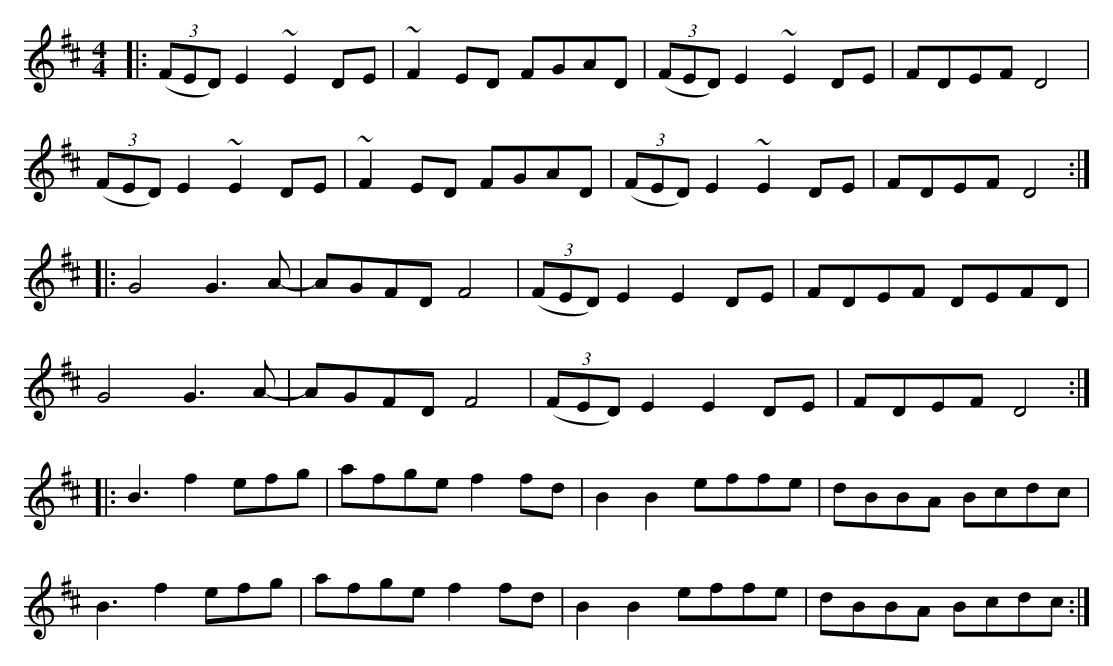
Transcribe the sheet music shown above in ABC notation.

X:1
M:4/4
K:Edor
|:(3(FED)E2 ~E2DE|~F2ED FGAD|(3(FED)E2 ~E2DE|FDEF D4|
(3(FED)E2 ~E2DE|~F2ED FGAD|(3(FED)E2 ~E2DE|FDEF D4:|
|:G4 G3A-|AGFD F4|(3(FED)E2 E2DE|FDEF DEFD|
G4 G3A-|AGFD F4|(3(FED)E2 E2DE|FDEF D4:|
|:B3 f2 efg|afge f2fd|B2B2 effe|dBBA Bcdc|
B3 f2 efg|afge f2fd|B2B2 effe|dBBA Bcdc:|
